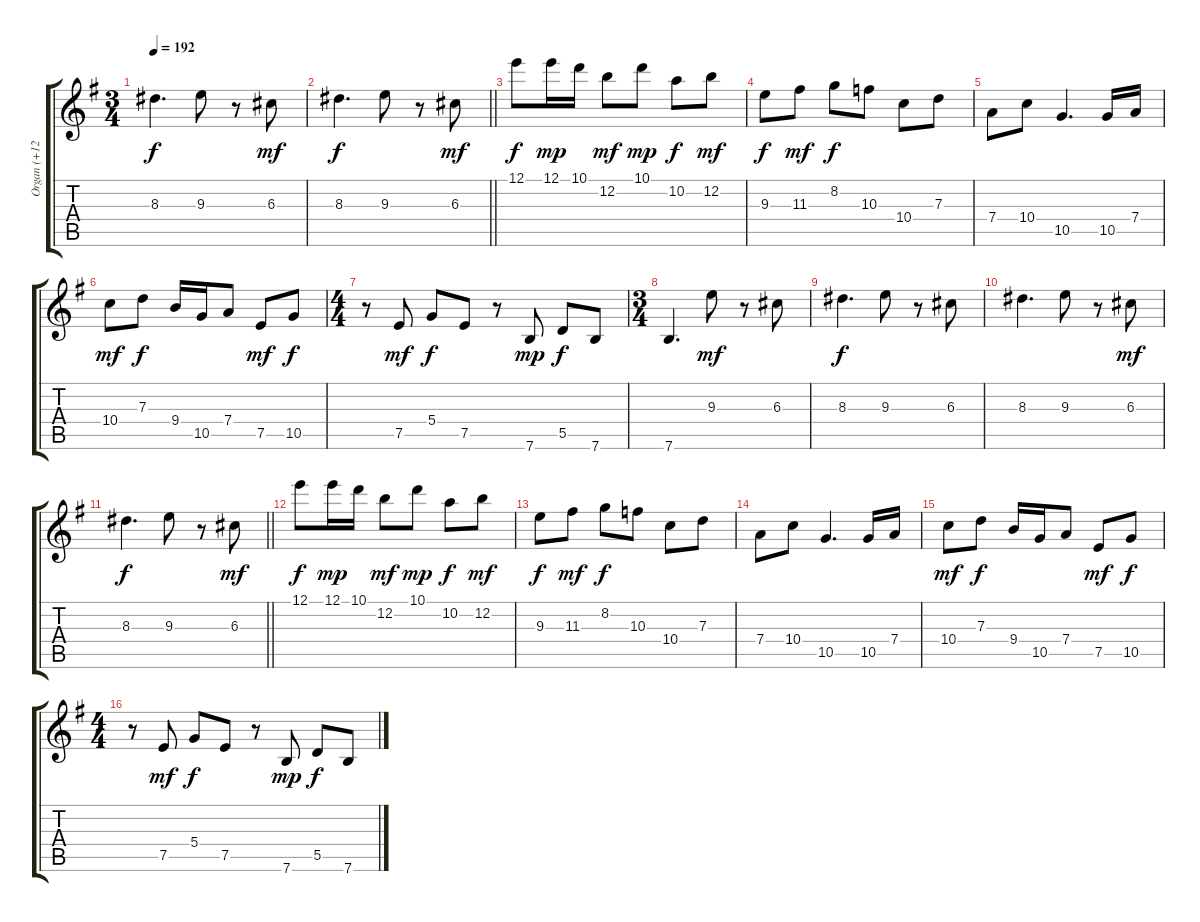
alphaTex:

\track ("Organ (+12)" "Organ (+12") {instrument percussiveorgan}
\staff {score tabs}
\tuning (E5 B4 G4 D4 A3 E3) {hide}
\ts (3 4)
\tempo 192
\clef g2
\ks g
8.3.4{d dy f} 9.3.8 r.8 6.3.8{dy mf} |
\barLineRight lightlight
8.3.4{d dy f} 9.3.8 r.8 6.3.8{dy mf} |
12.1.8{dy f} 12.1.16{dy mp} 10.1.16 12.2.8{dy mf} 10.1.8{dy mp} 10.2.8{dy f} 12.2.8{dy mf} |
9.3.8{dy f} 11.3.8{dy mf} 8.2.8{dy f} 10.3.8 10.4.8 7.3.8 |
7.4.8 10.4.8 10.5.4{d} 10.5.16 7.4.16 |
10.4.8{dy mf} 7.3.8{dy f} 9.4.16 10.5.16 7.4.8 7.5.8{dy mf} 10.5.8{dy f} |
\ts (4 4)
r.8 7.5.8{dy mf} 5.4.8{dy f} 7.5.8 r.8 7.6.8{dy mp} 5.5.8{dy f} 7.6.8 |
\ts (3 4)
7.6.4{d} 9.3.8{dy mf} r.8 6.3.8 |
8.3.4{d dy f} 9.3.8 r.8 6.3.8 |
8.3.4{d} 9.3.8 r.8 6.3.8{dy mf} |
\barLineRight lightlight
8.3.4{d dy f} 9.3.8 r.8 6.3.8{dy mf} |
12.1.8{dy f} 12.1.16{dy mp} 10.1.16 12.2.8{dy mf} 10.1.8{dy mp} 10.2.8{dy f} 12.2.8{dy mf} |
9.3.8{dy f} 11.3.8{dy mf} 8.2.8{dy f} 10.3.8 10.4.8 7.3.8 |
7.4.8 10.4.8 10.5.4{d} 10.5.16 7.4.16 |
10.4.8{dy mf} 7.3.8{dy f} 9.4.16 10.5.16 7.4.8 7.5.8{dy mf} 10.5.8{dy f} |
\ts (4 4)
r.8 7.5.8{dy mf} 5.4.8{dy f} 7.5.8 r.8 7.6.8{dy mp} 5.5.8{dy f} 7.6.8
